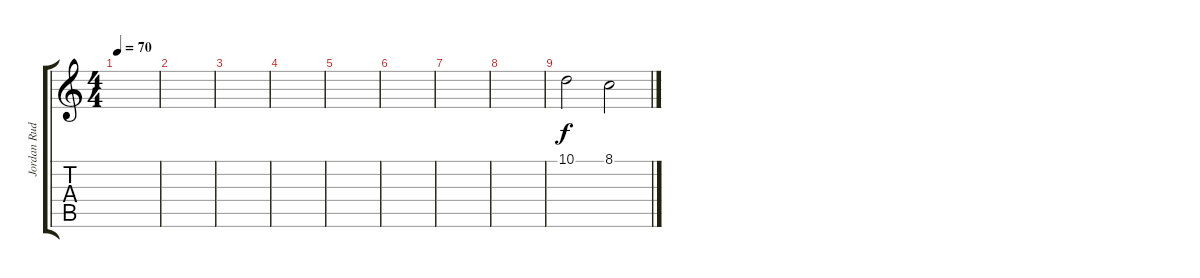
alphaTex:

\track ("Jordan Rudess" "Jordan Rud") {instrument stringensemble1}
\staff {score tabs}
\tuning (E4 B3 G3 D3 A2 E2) {hide}
\ts (4 4)
\tempo 70
\clef g2
\ks c
|
|
|
|
|
|
|
|
10.1.2 8.1.2
